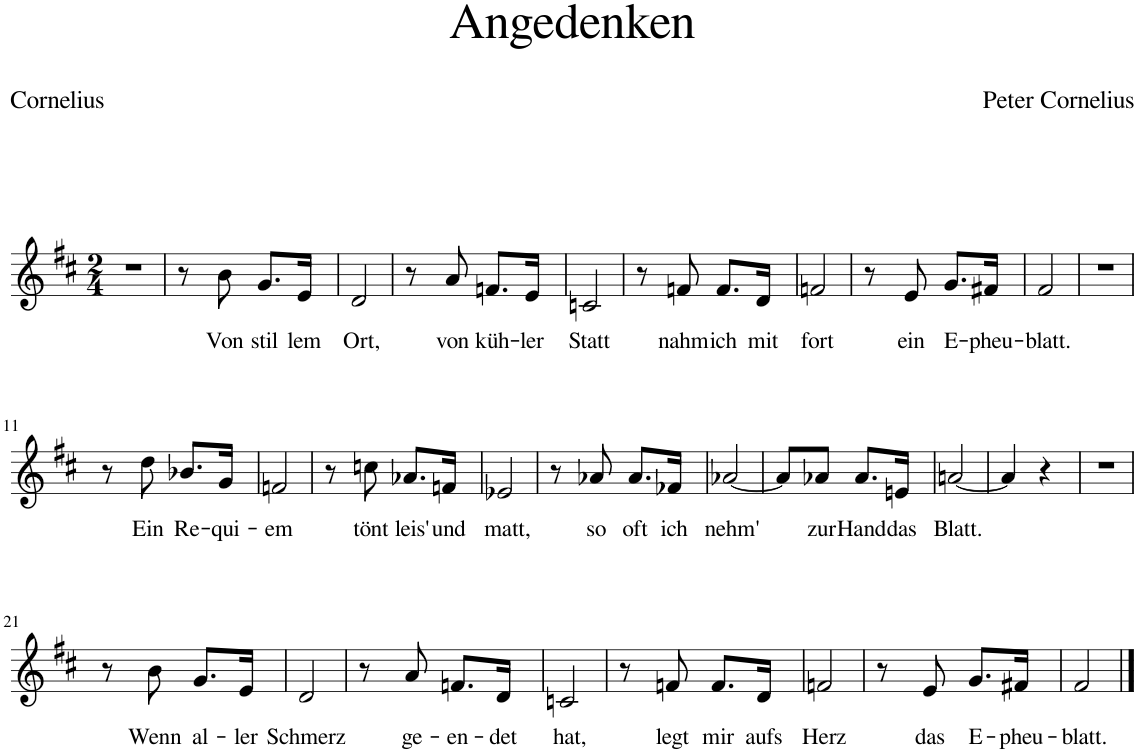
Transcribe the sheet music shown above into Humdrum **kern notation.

**kern	**text
*part1	*part1
*staff1	*staff1
*I"Piano	*
*I'Pno	*
*clefG2	*
*k[f#c#]	*
*M2/4	*
=1	=1
2r	.
=2	=2
8r	.
!	!LO:LY:b
8b\	Von
!	!LO:LY:b
8.g/L	stil
!	!LO:LY:b
16e/Jk	-lem
=3	=3
!	!LO:LY:b
2d/	Ort,
=4	=4
8r	.
!	!LO:LY:b
8a/	von
!	!LO:LY:b
8.fn/L	küh-
!	!LO:LY:b
16e/Jk	-ler
=5	=5
!	!LO:LY:b
2cn/	Statt
=6	=6
8r	.
!	!LO:LY:b
8fn/	nahm
!	!LO:LY:b
8.f/L	ich
!	!LO:LY:b
16d/Jk	mit
=7	=7
!	!LO:LY:b
2fn/	fort
=8	=8
8r	.
!	!LO:LY:b
8e/	ein
!	!LO:LY:b
8.g/L	E-
!	!LO:LY:b
16f#X/Jk	-pheu-
=9	=9
!	!LO:LY:b
2f#/	-blatt.
=10	=10
2r	.
!!LO:LB:g=z
=11	=11
8r	.
!	!LO:LY:b
8dd\	Ein
!	!LO:LY:b
8.b-X/L	Re-
!	!LO:LY:b
16g/Jk	-qui-
=12	=12
!	!LO:LY:b
2fn/	-em
=13	=13
8r	.
!	!LO:LY:b
8ccn\	tönt
!	!LO:LY:b
8.a-X/L	leis'
!	!LO:LY:b
16fn/Jk	und
=14	=14
!	!LO:LY:b
2e-X/	matt,
=15	=15
8r	.
!	!LO:LY:b
8a-X/	so
!	!LO:LY:b
8.a-/L	oft
!	!LO:LY:b
16f-X/Jk	ich
=16	=16
!	!LO:LY:b
[2a-X/	nehm'
=17	=17
8a-/L]	.
!	!LO:LY:b
8a-X/J	zur
!	!LO:LY:b
8.a-/L	Hand
!	!LO:LY:b
16en/Jk	das
=18	=18
!	!LO:LY:b
[2an/	Blatt.
=19	=19
4a/]	.
4r	.
=20	=20
2r	.
!!LO:LB:g=z
=21	=21
8r	.
!	!LO:LY:b
8b\	Wenn
!	!LO:LY:b
8.g/L	al-
!	!LO:LY:b
16e/Jk	-ler
=22	=22
!	!LO:LY:b
2d/	Schmerz
=23	=23
8r	.
!	!LO:LY:b
8a/	ge-
!	!LO:LY:b
8.fn/L	-en-
!	!LO:LY:b
16d/Jk	-det
=24	=24
!	!LO:LY:b
2cn/	hat,
=25	=25
8r	.
!	!LO:LY:b
8fn/	legt
!	!LO:LY:b
8.f/L	mir
!	!LO:LY:b
16d/Jk	aufs
=26	=26
!	!LO:LY:b
2fn/	Herz
=27	=27
8r	.
!	!LO:LY:b
8e/	das
!	!LO:LY:b
8.g/L	E-
!	!LO:LY:b
16f#X/Jk	-pheu-
=28	=28
!	!LO:LY:b
2f#/	-blatt.
==	==
*-	*-
